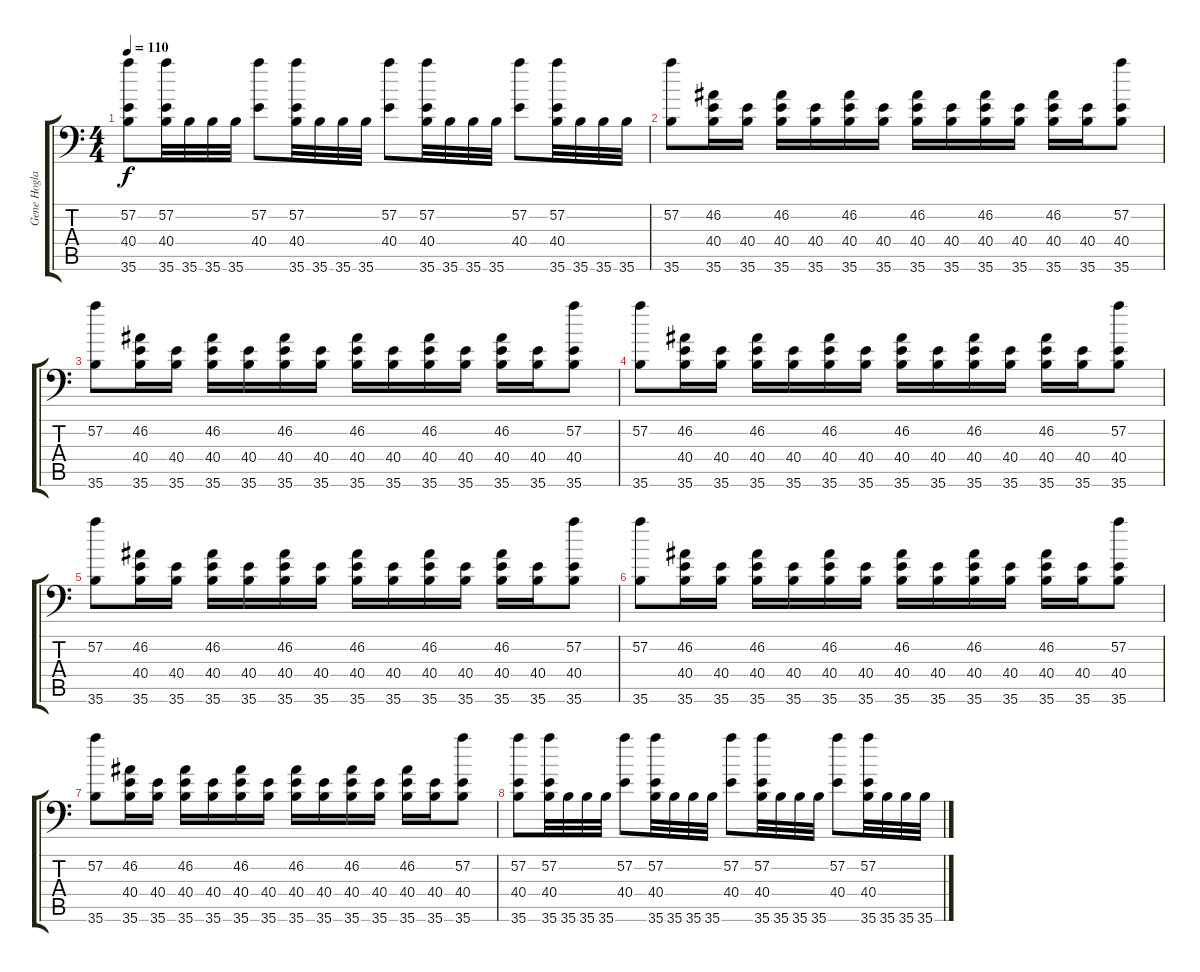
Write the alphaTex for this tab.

\track ("Gene Hoglan" "Gene Hogla") {instrument acousticgrandpiano}
\staff {score tabs}
\tuning (C-1 C-1 C-1 C-1 C-1 C-1) {hide}
\ts (4 4)
\tempo 110
\clef f4
\ks c
(57.2 40.4 35.6).8{dy f} (57.2 40.4 35.6).32 35.6.32 35.6.32 35.6.32 (57.2 40.4).8 (57.2 40.4 35.6).32 35.6.32 35.6.32 35.6.32 (57.2 40.4).8 (57.2 40.4 35.6).32 35.6.32 35.6.32 35.6.32 (57.2 40.4).8 (57.2 40.4 35.6).32 35.6.32 35.6.32 35.6.32 |
(57.2 35.6).8 (46.2 40.4 35.6).16 (40.4 35.6).16 (46.2 40.4 35.6).16 (40.4 35.6).16 (46.2 40.4 35.6).16 (40.4 35.6).16 (46.2 40.4 35.6).16 (40.4 35.6).16 (46.2 40.4 35.6).16 (40.4 35.6).16 (46.2 40.4 35.6).16 (40.4 35.6).16 (57.2 40.4 35.6).8 |
(57.2 35.6).8 (46.2 40.4 35.6).16 (40.4 35.6).16 (46.2 40.4 35.6).16 (40.4 35.6).16 (46.2 40.4 35.6).16 (40.4 35.6).16 (46.2 40.4 35.6).16 (40.4 35.6).16 (46.2 40.4 35.6).16 (40.4 35.6).16 (46.2 40.4 35.6).16 (40.4 35.6).16 (57.2 40.4 35.6).8 |
(57.2 35.6).8 (46.2 40.4 35.6).16 (40.4 35.6).16 (46.2 40.4 35.6).16 (40.4 35.6).16 (46.2 40.4 35.6).16 (40.4 35.6).16 (46.2 40.4 35.6).16 (40.4 35.6).16 (46.2 40.4 35.6).16 (40.4 35.6).16 (46.2 40.4 35.6).16 (40.4 35.6).16 (57.2 40.4 35.6).8 |
(57.2 35.6).8 (46.2 40.4 35.6).16 (40.4 35.6).16 (46.2 40.4 35.6).16 (40.4 35.6).16 (46.2 40.4 35.6).16 (40.4 35.6).16 (46.2 40.4 35.6).16 (40.4 35.6).16 (46.2 40.4 35.6).16 (40.4 35.6).16 (46.2 40.4 35.6).16 (40.4 35.6).16 (57.2 40.4 35.6).8 |
(57.2 35.6).8 (46.2 40.4 35.6).16 (40.4 35.6).16 (46.2 40.4 35.6).16 (40.4 35.6).16 (46.2 40.4 35.6).16 (40.4 35.6).16 (46.2 40.4 35.6).16 (40.4 35.6).16 (46.2 40.4 35.6).16 (40.4 35.6).16 (46.2 40.4 35.6).16 (40.4 35.6).16 (57.2 40.4 35.6).8 |
(57.2 35.6).8 (46.2 40.4 35.6).16 (40.4 35.6).16 (46.2 40.4 35.6).16 (40.4 35.6).16 (46.2 40.4 35.6).16 (40.4 35.6).16 (46.2 40.4 35.6).16 (40.4 35.6).16 (46.2 40.4 35.6).16 (40.4 35.6).16 (46.2 40.4 35.6).16 (40.4 35.6).16 (57.2 40.4 35.6).8 |
(57.2 40.4 35.6).8 (57.2 40.4 35.6).32 35.6.32 35.6.32 35.6.32 (57.2 40.4).8 (57.2 40.4 35.6).32 35.6.32 35.6.32 35.6.32 (57.2 40.4).8 (57.2 40.4 35.6).32 35.6.32 35.6.32 35.6.32 (57.2 40.4).8 (57.2 40.4 35.6).32 35.6.32 35.6.32 35.6.32
